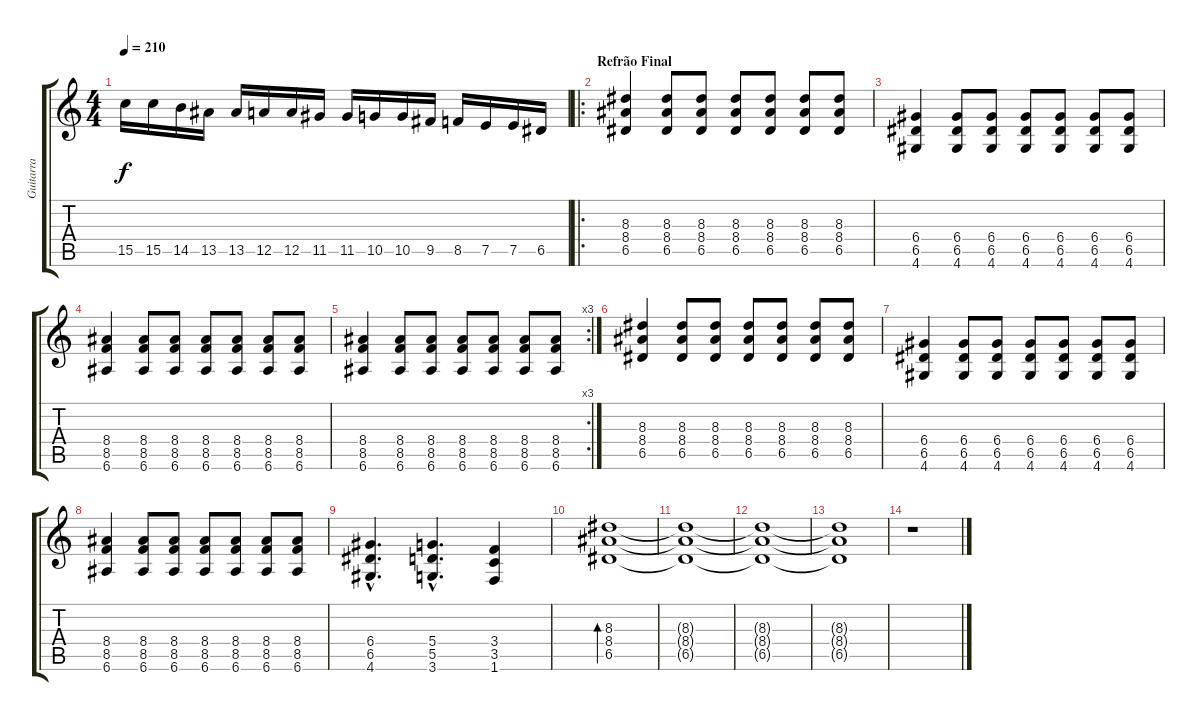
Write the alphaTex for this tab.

\track ("Guitarra" "Guitarra") {instrument distortionguitar}
\staff {score tabs}
\tuning (E4 B3 G3 D3 A2 E2) {hide}
\ts (4 4)
\tempo 210
\clef g2
\ks c
15.5.16{dy f} 15.5.16 14.5.16 13.5.16 13.5.16 12.5.16 12.5.16 11.5.16 11.5.16 10.5.16 10.5.16 9.5.16 8.5.16 7.5.16 7.5.16 6.5.16 |
\ro
\section ("" "Refrão Final")
(8.3 8.4 6.5).4{volume 12} (8.3 8.4 6.5).8 (8.3 8.4 6.5).8 (8.3 8.4 6.5).8 (8.3 8.4 6.5).8 (8.3 8.4 6.5).8 (8.3 8.4 6.5).8 |
(6.4 6.5 4.6).4 (6.4 6.5 4.6).8 (6.4 6.5 4.6).8 (6.4 6.5 4.6).8 (6.4 6.5 4.6).8 (6.4 6.5 4.6).8 (6.4 6.5 4.6).8 |
(8.4 8.5 6.6).4 (8.4 8.5 6.6).8 (8.4 8.5 6.6).8 (8.4 8.5 6.6).8 (8.4 8.5 6.6).8 (8.4 8.5 6.6).8 (8.4 8.5 6.6).8 |
\rc 3
(8.4 8.5 6.6).4 (8.4 8.5 6.6).8 (8.4 8.5 6.6).8 (8.4 8.5 6.6).8 (8.4 8.5 6.6).8 (8.4 8.5 6.6).8 (8.4 8.5 6.6).8 |
(8.3 8.4 6.5).4 (8.3 8.4 6.5).8 (8.3 8.4 6.5).8 (8.3 8.4 6.5).8 (8.3 8.4 6.5).8 (8.3 8.4 6.5).8 (8.3 8.4 6.5).8 |
(6.4 6.5 4.6).4 (6.4 6.5 4.6).8 (6.4 6.5 4.6).8 (6.4 6.5 4.6).8 (6.4 6.5 4.6).8 (6.4 6.5 4.6).8 (6.4 6.5 4.6).8 |
(8.4 8.5 6.6).4 (8.4 8.5 6.6).8 (8.4 8.5 6.6).8 (8.4 8.5 6.6).8 (8.4 8.5 6.6).8 (8.4 8.5 6.6).8 (8.4 8.5 6.6).8 |
(6.4{hac} 6.5{hac} 4.6{hac}).4{d} (5.4{hac} 5.5{hac} 3.6{hac}).4{d} (3.4 3.5 1.6).4 |
(8.3 8.4 6.5).1{bd 480} |
(8.3{t} 8.4{t} 6.5{t}).1{volume 0} |
(8.3{t} 8.4{t} 6.5{t}).1 |
(8.3{t} 8.4{t} 6.5{t}).1 |
r.1
